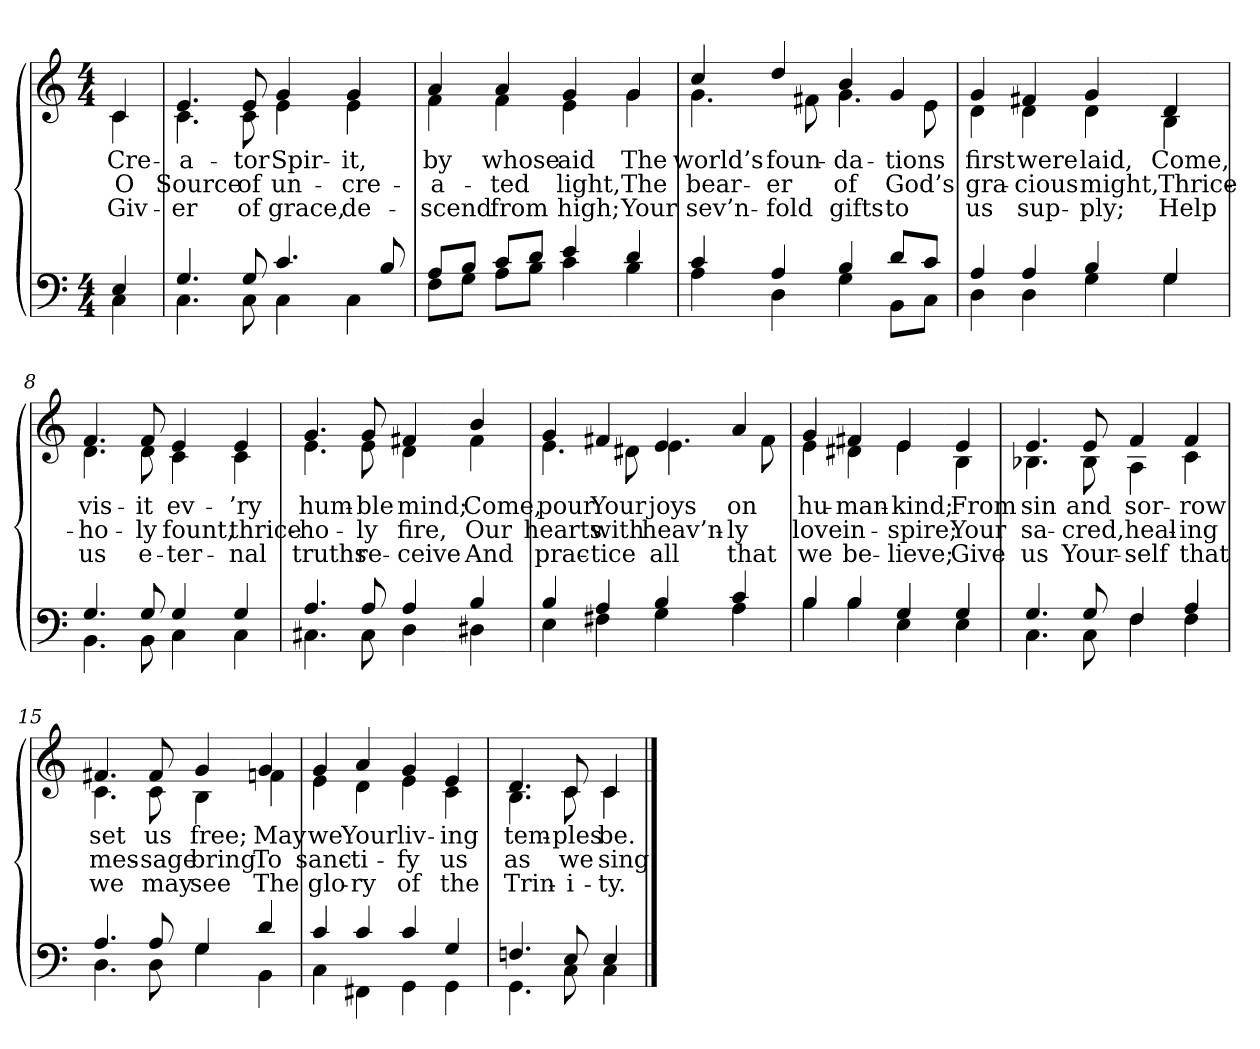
**kern	**kern	**text	**text	**text
*part2	*part1	*part1	*part1	*part1
*staff2	*staff1	*staff1	*staff1	*staff1
*clefF4	*clefG2	*	*	*
*k[]	*k[]	*	*	*
*M4/4	*M4/4	*	*	*
=1	=1	=1	=1	=1
*^	*	*	*	*
!	!	!LO:TX:b:i:t=Verse	!	!	!
!	!	!	!LO:LY:b	!LO:LY:b	!LO:LY:b
*	*	*^	*	*	*
4E/	4C\	4c/	4c\	Cre-	O	Giv-
=2	=2	=2	=2	=2	=2	=2
!	!	!	!	!LO:LY:b	!LO:LY:b	!LO:LY:b
4.G/	4.C\	4.e/	4.c\	-a-	Source	-er
!	!	!	!	!LO:LY:b	!LO:LY:b	!LO:LY:b
8G/	8C\	8e/	8c\	-tor	of	of
!	!	!	!	!LO:LY:b	!LO:LY:b	!LO:LY:b
4.c/	4C\	4g/	4e\	Spir-	un-	grace,
!	!	!	!	!LO:LY:b	!LO:LY:b	!LO:LY:b
.	4C\	4g/	4e\	-it,	-cre-	de-
8B/	.	.	.	.	.	.
=3	=3	=3	=3	=3	=3	=3
!	!	!	!	!LO:LY:b	!LO:LY:b	!LO:LY:b
8A/L	8F\L	4a/	4f\	by	-a-	-scend
8B/J	8G\J	.	.	.	.	.
!	!	!	!	!LO:LY:b	!LO:LY:b	!LO:LY:b
8c/L	8A\L	4a/	4f\	whose	-ted	from
8d/J	8B\J	.	.	.	.	.
!	!	!	!	!LO:LY:b	!LO:LY:b	!LO:LY:b
4e/	4c\	4g/	4e\	aid	light,	high;
!!LO:LB:g=z	!!
=4-	=4-	=4-	=4-	=4-	=4-	=4-
!	!	!	!	!LO:LY:b	!LO:LY:b	!LO:LY:b
4d/	4B\	4g/	4g\	The	The	Your
=5	=5	=5	=5	=5	=5	=5
!	!	!	!	!LO:LY:b	!LO:LY:b	!LO:LY:b
4c/	4A\	4cc/	4.g\	world’s	bear-	sev’n-
!	!	!	!	!LO:LY:b	!LO:LY:b	!LO:LY:b
4A/	4D\	4dd/	.	foun-	-er	-fold
.	.	.	8f#X\	.	.	.
!	!	!	!	!LO:LY:b	!LO:LY:b	!LO:LY:b
4B/	4G\	4b/	4.g\	-da-	of	gifts
!	!	!	!	!LO:LY:b	!LO:LY:b	!LO:LY:b
8d/L	8BB\L	4g/	.	-tions	God’s	to
8c/J	8C\J	.	8e\	.	.	.
=6	=6	=6	=6	=6	=6	=6
!	!	!	!	!LO:LY:b	!LO:LY:b	!LO:LY:b
4A/	4D\	4g/	4d\	first	gra-	us
!	!	!	!	!LO:LY:b	!LO:LY:b	!LO:LY:b
4A/	4D\	4f#X/	4d\	were	-cious	sup-
!	!	!	!	!LO:LY:b	!LO:LY:b	!LO:LY:b
4B/	4G\	4g/	4d\	laid,	might,	-ply;
!!LO:LB:g=z	!!
=7-	=7-	=7-	=7-	=7-	=7-	=7-
!	!	!	!	!LO:LY:b	!LO:LY:b	!LO:LY:b
4G/	4G\	4d/	4B\	Come,	Thrice-	Help
=8	=8	=8	=8	=8	=8	=8
!	!	!	!	!LO:LY:b	!LO:LY:b	!LO:LY:b
4.G/	4.BB\	4.f/	4.d\	vis-	-ho-	us
!	!	!	!	!LO:LY:b	!LO:LY:b	!LO:LY:b
8G/	8BB\	8f/	8d\	-it	-ly	e-
!	!	!	!	!LO:LY:b	!LO:LY:b	!LO:LY:b
4G/	4C\	4e/	4c\	ev-	fount,	-ter-
!	!	!	!	!LO:LY:b	!LO:LY:b	!LO:LY:b
4G/	4C\	4e/	4c\	-’ry	thrice-	-nal
=9	=9	=9	=9	=9	=9	=9
!	!	!	!	!LO:LY:b	!LO:LY:b	!LO:LY:b
4.A/	4.C#X\	4.g/	4.e\	hum-	-ho-	truths
!	!	!	!	!LO:LY:b	!LO:LY:b	!LO:LY:b
8A/	8C#\	8g/	8e\	-ble	-ly	re-
!	!	!	!	!LO:LY:b	!LO:LY:b	!LO:LY:b
4A/	4D\	4f#X/	4d\	mind;	fire,	-ceive
!!LO:LB:g=z	!!
=10-	=10-	=10-	=10-	=10-	=10-	=10-
!	!	!	!	!LO:LY:b	!LO:LY:b	!LO:LY:b
4B/	4D#X\	4b/	4f#i\	Come,	Our	And
=11	=11	=11	=11	=11	=11	=11
!	!	!	!	!LO:LY:b	!LO:LY:b	!LO:LY:b
4B/	4E\	4g/	4.e\	pour	hearts	prac-
!	!	!	!	!LO:LY:b	!LO:LY:b	!LO:LY:b
4A/	4F#X\	4f#X/	.	Your	with	-tice
.	.	.	8d#X\	.	.	.
!	!	!	!	!LO:LY:b	!LO:LY:b	!LO:LY:b
4B/	4G\	4e/	4.e\	joys	heav’n-	all
!	!	!	!	!LO:LY:b	!LO:LY:b	!LO:LY:b
4c/	4A\	4a/	.	on	-ly	that
.	.	.	8f#\	.	.	.
=12	=12	=12	=12	=12	=12	=12
!	!	!	!	!LO:LY:b	!LO:LY:b	!LO:LY:b
4B/	4B\	4g/	4e\	hu-	love	we
!	!	!	!	!LO:LY:b	!LO:LY:b	!LO:LY:b
4B/	4B\	4f#X/	4d#X\	-man-	in-	be-
!	!	!	!	!LO:LY:b	!LO:LY:b	!LO:LY:b
4G/	4E\	4e/	4e\	-kind;	-spire;	-lieve;
!!LO:LB:g=z	!!
=13-	=13-	=13-	=13-	=13-	=13-	=13-
!	!	!	!	!LO:LY:b	!LO:LY:b	!LO:LY:b
4G/	4E\	4e/	4B\	From	Your	Give
=14	=14	=14	=14	=14	=14	=14
!	!	!	!	!LO:LY:b	!LO:LY:b	!LO:LY:b
4.G/	4.C\	4.e/	4.B-X\	sin	sa-	us
!	!	!	!	!LO:LY:b	!LO:LY:b	!LO:LY:b
8G/	8C\	8e/	8B-\	and	-cred,	Your-
!	!	!	!	!LO:LY:b	!LO:LY:b	!LO:LY:b
4F/	4F\	4f/	4A\	sor-	heal-	-self
!	!	!	!	!LO:LY:b	!LO:LY:b	!LO:LY:b
4A/	4F\	4f/	4c\	-row	-ing	that
=15	=15	=15	=15	=15	=15	=15
!	!	!	!	!LO:LY:b	!LO:LY:b	!LO:LY:b
4.A/	4.D\	4.f#X/	4.c\	set	mes-	we
!	!	!	!	!LO:LY:b	!LO:LY:b	!LO:LY:b
8A/	8D\	8f#/	8c\	us	-sage	may
!	!	!	!	!LO:LY:b	!LO:LY:b	!LO:LY:b
4G/	4G\	4g/	4B\	free;	bring	see
!!LO:LB:g=z	!!
=16-	=16-	=16-	=16-	=16-	=16-	=16-
!	!	!	!	!LO:LY:b	!LO:LY:b	!LO:LY:b
4d/	4BB\	4g/	4f\	May	To	The
=17	=17	=17	=17	=17	=17	=17
!	!	!	!	!LO:LY:b	!LO:LY:b	!LO:LY:b
4c/	4C\	4g/	4e\	we	sanc-	glo-
!	!	!	!	!LO:LY:b	!LO:LY:b	!LO:LY:b
4c/	4FF#X\	4a/	4d\	Your	-ti-	-ry
!	!	!	!	!LO:LY:b	!LO:LY:b	!LO:LY:b
4c/	4GG\	4g/	4e\	liv-	-fy	of
!	!	!	!	!LO:LY:b	!LO:LY:b	!LO:LY:b
4G/	4GG\	4e/	4c\	-ing	us	the
=18	=18	=18	=18	=18	=18	=18
!	!	!	!	!LO:LY:b	!LO:LY:b	!LO:LY:b
4.Fni/	4.GG\	4.d/	4.B\	tem-	as	Trin-
!	!	!	!	!LO:LY:b	!LO:LY:b	!LO:LY:b
8E/	8C\	8c/	8c\	-ples	we	-i-
!	!	!	!	!LO:LY:b	!LO:LY:b	!LO:LY:b
4E/	4C\	4c/	4c\	be.	sing.	-ty.
*v	*v	*	*	*	*	*
*	*v	*v	*	*	*
==	==	==	==	==
*-	*-	*-	*-	*-
